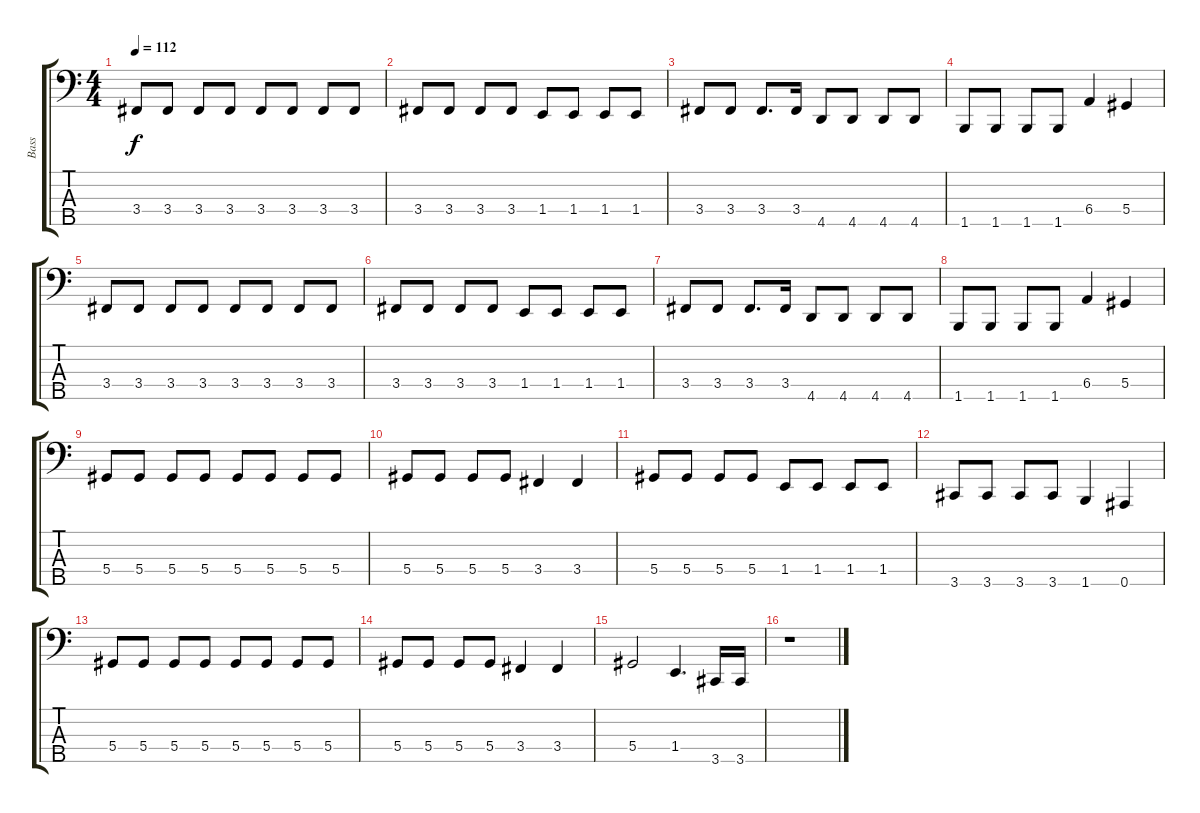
\track ("Bass" "Bass") {instrument electricbasspick}
\staff {score tabs}
\tuning (Gb2 Db2 Ab1 Eb1 Bb0) {hide}
\ts (4 4)
\tempo 112
\clef f4
\ks c
3.4.8{dy f} 3.4.8 3.4.8 3.4.8 3.4.8 3.4.8 3.4.8 3.4.8 |
3.4.8 3.4.8 3.4.8 3.4.8 1.4.8 1.4.8 1.4.8 1.4.8 |
3.4.8 3.4.8 3.4.8{d} 3.4.16 4.5.8 4.5.8 4.5.8 4.5.8 |
1.5.8 1.5.8 1.5.8 1.5.8 6.4.4 5.4.4 |
3.4.8 3.4.8 3.4.8 3.4.8 3.4.8 3.4.8 3.4.8 3.4.8 |
3.4.8 3.4.8 3.4.8 3.4.8 1.4.8 1.4.8 1.4.8 1.4.8 |
3.4.8 3.4.8 3.4.8{d} 3.4.16 4.5.8 4.5.8 4.5.8 4.5.8 |
1.5.8 1.5.8 1.5.8 1.5.8 6.4.4 5.4.4 |
5.4.8 5.4.8 5.4.8 5.4.8 5.4.8 5.4.8 5.4.8 5.4.8 |
5.4.8 5.4.8 5.4.8 5.4.8 3.4.4 3.4.4 |
5.4.8 5.4.8 5.4.8 5.4.8 1.4.8 1.4.8 1.4.8 1.4.8 |
3.5.8 3.5.8 3.5.8 3.5.8 1.5.4 0.5.4 |
5.4.8 5.4.8 5.4.8 5.4.8 5.4.8 5.4.8 5.4.8 5.4.8 |
5.4.8 5.4.8 5.4.8 5.4.8 3.4.4 3.4.4 |
5.4.2 1.4.4{d} 3.5.16 3.5.16 |
r.1
